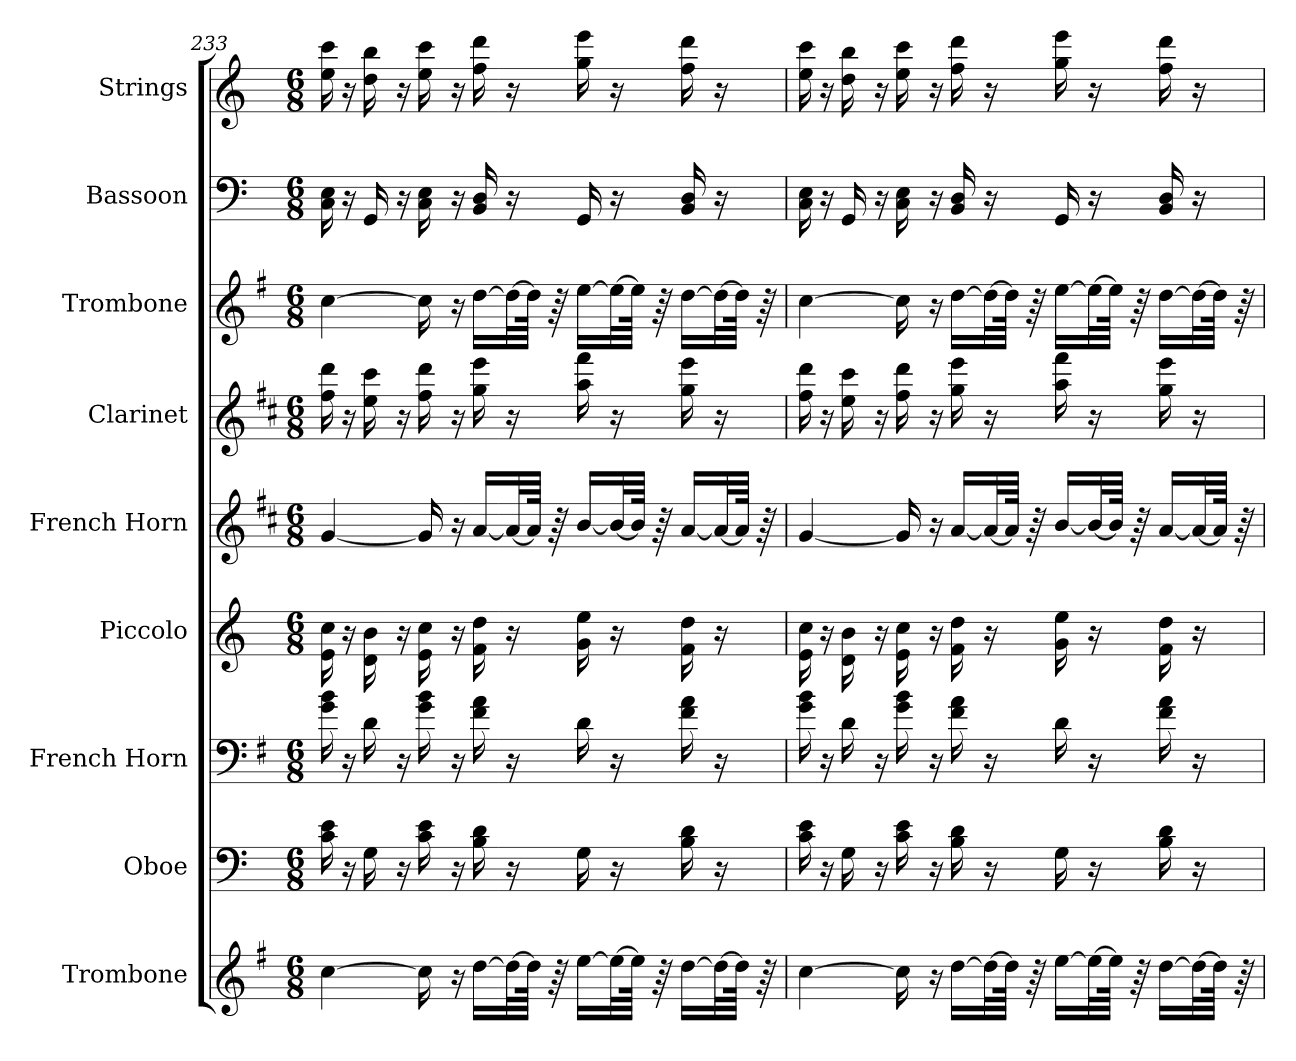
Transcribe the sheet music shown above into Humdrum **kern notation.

**kern	**kern	**kern	**kern	**kern	**kern	**kern	**kern	**kern
*part9	*part8	*part7	*part6	*part5	*part4	*part3	*part2	*part1
*staff9	*staff8	*staff7	*staff6	*staff5	*staff4	*staff3	*staff2	*staff1
*I"Trombone	*I"Oboe	*I"French Horn	*I"Piccolo	*I"French Horn	*I"Clarinet	*I"Trombone	*I"Bassoon	*I"Strings
*I'Trb	*I'Ob	*I'Hn	*I'Picc	*I'Hn	*I'Cl	*I'Trb	*I'Bsn	*I'Str
!!LO:PB:g=z
*clefG2	*clefF4	*clefF4	*clefG2	*clefG2	*clefG2	*clefG2	*clefF4	*clefG2
*	*	*ITrd4c7	*ITrd-7c-12	*ITrd4c7	*ITrd1c2	*	*	*
*k[f#]	*k[]	*k[]	*k[]	*k[f#]	*k[]	*k[f#]	*k[]	*k[]
*M6/8	*M6/8	*M6/8	*M6/8	*M6/8	*M6/8	*M6/8	*M6/8	*M6/8
=233	=233	=233	=233	=233	=233	=233	=233	=233
[4cc\	16c\ 16e\	16c\ 16e\	16ee\ 16ccc\	[4c/	16ee\ 16ccc\	[4cc\	16C\ 16E\	16ee\ 16ccc\
.	16r	16r	16r	.	16r	.	16r	16r
.	16G\	16G\	16dd\ 16bb\	.	16dd\ 16bb\	.	16GG/	16dd\ 16bb\
.	16r	16r	16r	.	16r	.	16r	16r
16cc\]	16c\ 16e\	16c\ 16e\	16ee\ 16ccc\	16c/]	16ee\ 16ccc\	16cc\]	16C\ 16E\	16ee\ 16ccc\
16r	16r	16r	16r	16r	16r	16r	16r	16r
[16dd\LL	16B\ 16d\	16B\ 16d\	16ff\ 16ddd\	[16d/LL	16ff\ 16ddd\	[16dd\LL	16BB/ 16D/	16ff\ 16ddd\
32dd\L_	16r	16r	16r	32d/L_	16r	32dd\L_	16r	16r
64dd\JJJk]	.	.	.	64d/JJJk]	.	64dd\JJJk]	.	.
64r	.	.	.	64r	.	64r	.	.
[16ee\LL	16G\	16G\	16gg\ 16eee\	[16e/LL	16gg\ 16eee\	[16ee\LL	16GG/	16gg\ 16eee\
32ee\L_	16r	16r	16r	32e/L_	16r	32ee\L_	16r	16r
64ee\JJJk]	.	.	.	64e/JJJk]	.	64ee\JJJk]	.	.
64r	.	.	.	64r	.	64r	.	.
[16dd\LL	16B\ 16d\	16B\ 16d\	16ff\ 16ddd\	[16d/LL	16ff\ 16ddd\	[16dd\LL	16BB/ 16D/	16ff\ 16ddd\
32dd\L_	16r	16r	16r	32d/L_	16r	32dd\L_	16r	16r
64dd\JJJk]	.	.	.	64d/JJJk]	.	64dd\JJJk]	.	.
64r	.	.	.	64r	.	64r	.	.
=234	=234	=234	=234	=234	=234	=234	=234	=234
[4cc\	16c\ 16e\	16c\ 16e\	16ee\ 16ccc\	[4c/	16ee\ 16ccc\	[4cc\	16C\ 16E\	16ee\ 16ccc\
.	16r	16r	16r	.	16r	.	16r	16r
.	16G\	16G\	16dd\ 16bb\	.	16dd\ 16bb\	.	16GG/	16dd\ 16bb\
.	16r	16r	16r	.	16r	.	16r	16r
16cc\]	16c\ 16e\	16c\ 16e\	16ee\ 16ccc\	16c/]	16ee\ 16ccc\	16cc\]	16C\ 16E\	16ee\ 16ccc\
16r	16r	16r	16r	16r	16r	16r	16r	16r
[16dd\LL	16B\ 16d\	16B\ 16d\	16ff\ 16ddd\	[16d/LL	16ff\ 16ddd\	[16dd\LL	16BB/ 16D/	16ff\ 16ddd\
32dd\L_	16r	16r	16r	32d/L_	16r	32dd\L_	16r	16r
64dd\JJJk]	.	.	.	64d/JJJk]	.	64dd\JJJk]	.	.
64r	.	.	.	64r	.	64r	.	.
[16ee\LL	16G\	16G\	16gg\ 16eee\	[16e/LL	16gg\ 16eee\	[16ee\LL	16GG/	16gg\ 16eee\
32ee\L_	16r	16r	16r	32e/L_	16r	32ee\L_	16r	16r
64ee\JJJk]	.	.	.	64e/JJJk]	.	64ee\JJJk]	.	.
64r	.	.	.	64r	.	64r	.	.
[16dd\LL	16B\ 16d\	16B\ 16d\	16ff\ 16ddd\	[16d/LL	16ff\ 16ddd\	[16dd\LL	16BB/ 16D/	16ff\ 16ddd\
32dd\L_	16r	16r	16r	32d/L_	16r	32dd\L_	16r	16r
64dd\JJJk]	.	.	.	64d/JJJk]	.	64dd\JJJk]	.	.
64r	.	.	.	64r	.	64r	.	.
=	=	=	=	=	=	=	=	=
*-	*-	*-	*-	*-	*-	*-	*-	*-
